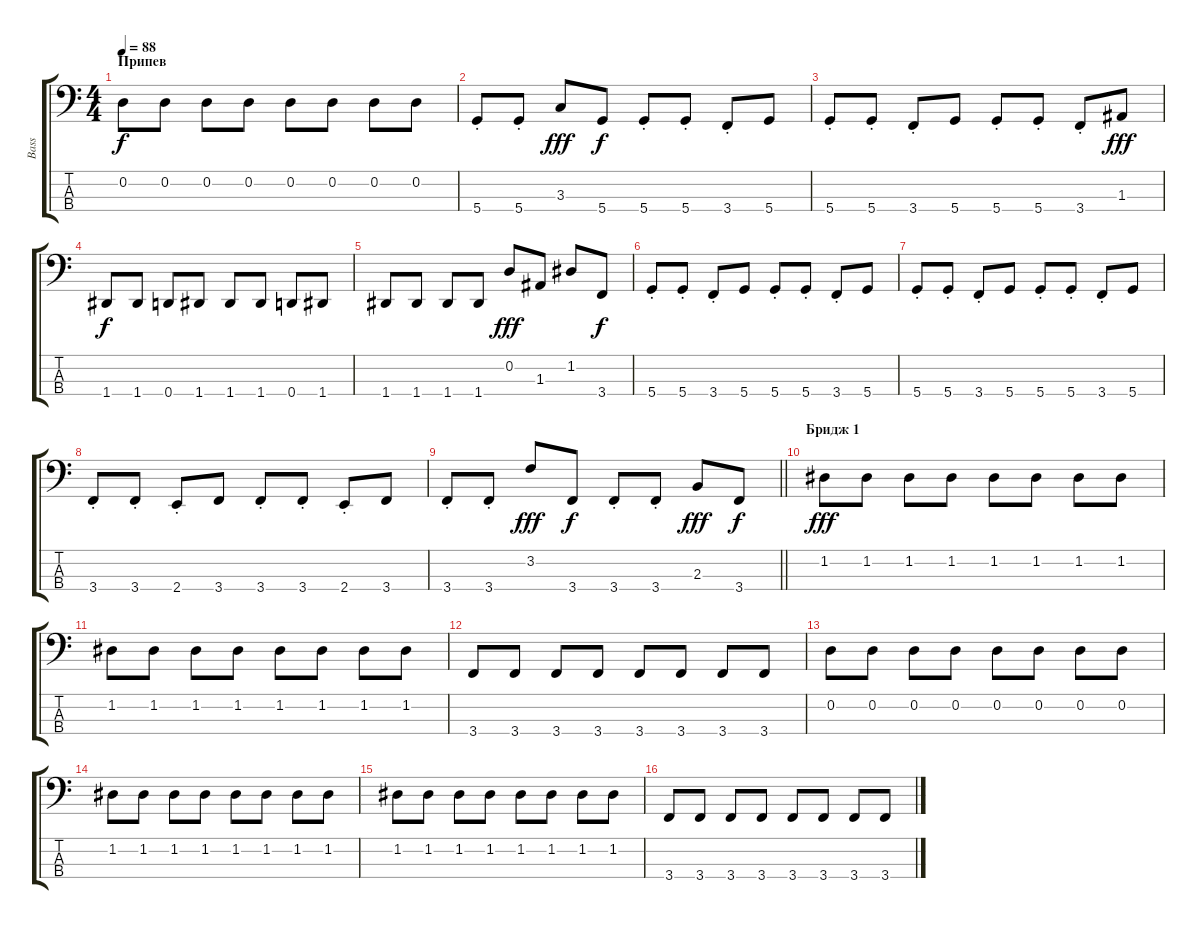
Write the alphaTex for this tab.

\track ("Bass" "Bass") {instrument electricbassfinger}
\staff {score tabs}
\tuning (G2 D2 A1 D1) {hide}
\ts (4 4)
\section ("" "Припев")
\tempo 88
\clef f4
\ks c
0.2.8{dy f} 0.2.8 0.2.8 0.2.8 0.2.8 0.2.8 0.2.8 0.2.8 |
5.4{st}.8 5.4{st}.8 3.3.8{dy fff} 5.4.8{dy f} 5.4{st}.8 5.4{st}.8 3.4{st}.8 5.4.8 |
5.4{st}.8 5.4{st}.8 3.4{st}.8 5.4.8 5.4{st}.8 5.4{st}.8 3.4{st}.8 1.3.8{dy fff} |
1.4.8{dy f} 1.4.8 0.4.8 1.4.8 1.4.8 1.4.8 0.4.8 1.4.8 |
1.4.8 1.4.8 1.4.8 1.4.8 0.2.8{dy fff} 1.3.8 1.2.8 3.4.8{dy f} |
5.4{st}.8 5.4{st}.8 3.4{st}.8 5.4.8 5.4{st}.8 5.4{st}.8 3.4{st}.8 5.4.8 |
5.4{st}.8 5.4{st}.8 3.4{st}.8 5.4.8 5.4{st}.8 5.4{st}.8 3.4{st}.8 5.4.8 |
3.4{st}.8 3.4{st}.8 2.4{st}.8 3.4.8 3.4{st}.8 3.4{st}.8 2.4{st}.8 3.4.8 |
\barLineRight lightlight
3.4{st}.8 3.4{st}.8 3.2.8{dy fff} 3.4.8{dy f} 3.4{st}.8 3.4{st}.8 2.3.8{dy fff} 3.4.8{dy f} |
\section ("" "Бридж 1")
1.2.8{dy fff} 1.2.8 1.2.8 1.2.8 1.2.8 1.2.8 1.2.8 1.2.8 |
1.2.8 1.2.8 1.2.8 1.2.8 1.2.8 1.2.8 1.2.8 1.2.8 |
3.4.8 3.4.8 3.4.8 3.4.8 3.4.8 3.4.8 3.4.8 3.4.8 |
0.2.8 0.2.8 0.2.8 0.2.8 0.2.8 0.2.8 0.2.8 0.2.8 |
1.2.8 1.2.8 1.2.8 1.2.8 1.2.8 1.2.8 1.2.8 1.2.8 |
1.2.8 1.2.8 1.2.8 1.2.8 1.2.8 1.2.8 1.2.8 1.2.8 |
3.4.8 3.4.8 3.4.8 3.4.8 3.4.8 3.4.8 3.4.8 3.4.8
